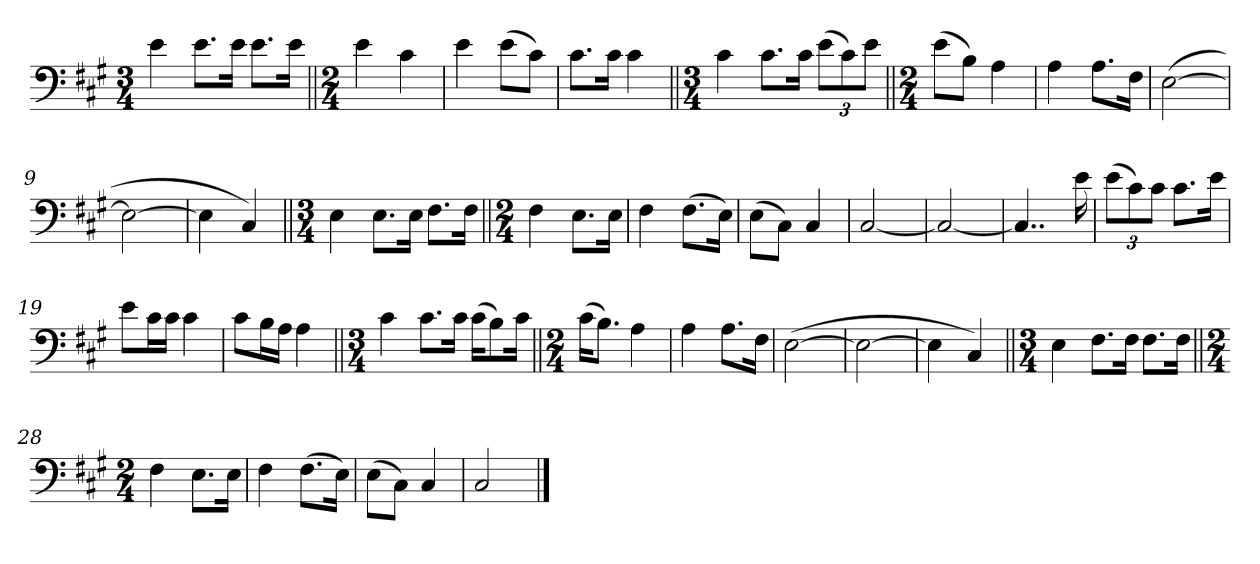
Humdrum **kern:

**kern
*part1
*staff1
*clefF4
*k[f#c#g#]
*A:
*M3/4
*MM58
=1
4e\
8.e\L
16e\Jk
8.e\L
16e\Jk
=2||
*M2/4
4e\
4c#\
=3
4e\
(>8e\L
8c#\J)
=4
8.c#\L
16c#\Jk
4c#\
=5||
*M3/4
4c#\
8.c#\L
16c#\Jk
*Xbrackettup
(>12e\L
12c#\)
12e\J
=6||
*M2/4
(>8e\L
8B\J)
4A\
=7
4A\
8.A\L
16F#\Jk
=8
(>[2E\
=9
2E\_
!!LO:LB:g=z
=10
4E\]
4C#/)
=11||
*M3/4
4E\
8.E\L
16E\Jk
8.F#\L
16F#\Jk
=12||
*M2/4
4F#\
8.E\L
16E\Jk
=13
4F#\
(>8.F#\L
16E\Jk)
=14
(>8E\L
8C#\J)
4C#/
=15
[2C#/
=16
2C#/_
=17
4..C#/]
16e\
=18
(>12e\L
12c#\)
12c#\J
8.c#\L
16e\Jk
=19
8e\L
16c#\L
16c#\JJ
4c#\
!!LO:LB:g=z
=20
8c#\L
16B\L
16A\JJ
4A\
=21||
*M3/4
4c#\
8.c#\L
16c#\Jk
(>16c#\KL
8B\)
16c#\Jk
=22||
*M2/4
(>16c#\KL
8.B\J)
4A\
=23
4A\
8.A\L
16F#\Jk
=24
(>[2E\
=25
2E\_
=26
4E\]
4C#/)
=27||
*M3/4
4E\
8.F#\L
16F#\Jk
8.F#\L
16F#\Jk
=28||
*M2/4
4F#\
8.E\L
16E\Jk
!!LO:LB:g=z
=29
4F#\
(>8.F#\L
16E\Jk)
=30
(>8E\L
8C#\J)
4C#/
=31
2C#/
==
*-
